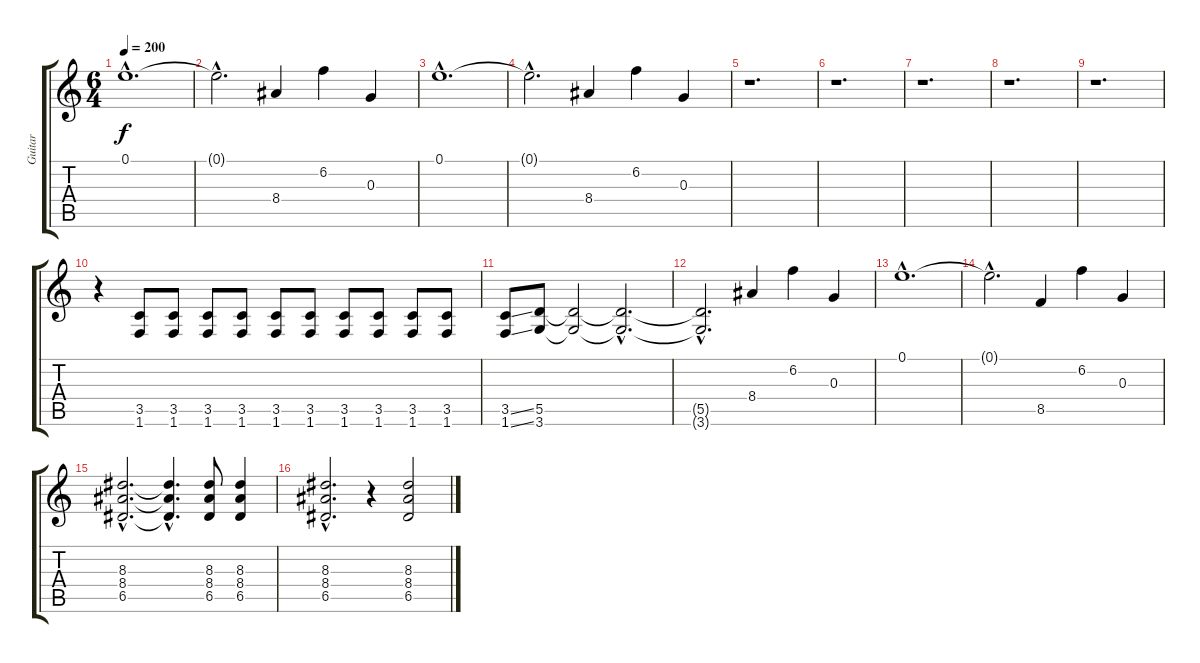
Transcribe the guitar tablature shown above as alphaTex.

\track ("Guitar" "Guitar") {instrument electricguitarclean}
\staff {score tabs}
\tuning (E4 B3 G3 D3 A2 E2) {hide}
\ts (6 4)
\tempo 200
\clef g2
\ks c
0.1{hac t}.1{d dy f} |
0.1{hac t}.2{d} 8.4.4 6.2.4 0.3.4 |
0.1{hac}.1{d} |
0.1{hac t}.2{d} 8.4.4 6.2.4 0.3.4 |
r.1{d} |
r.1{d} |
r.1{d} |
r.1{d} |
r.1{d} |
r.4 (3.5 1.6).8 (3.5 1.6).8 (3.5 1.6).8 (3.5 1.6).8 (3.5 1.6).8 (3.5 1.6).8 (3.5 1.6).8 (3.5 1.6).8 (3.5 1.6).8 (3.5 1.6).8 |
(3.5{ss} 1.6{ss}).8 (5.5 3.6).8 (5.5{t} 3.6{t}).2 (5.5{hac t} 3.6{hac t}).2{d} |
(5.5{hac t} 3.6{hac t}).2{d} 8.4.4 6.2.4 0.3.4 |
0.1{hac}.1{d} |
0.1{hac t}.2{d} 8.5.4 6.2.4 0.3.4 |
(8.3{hac} 8.4 6.5{hac}).2{d} (8.3{hac t} 8.4{hac t} 6.5{hac t}).4{d} (8.3 8.4 6.5).8 (8.3 8.4 6.5).4 |
(8.3 8.4{hac} 6.5{hac}).2{d} r.4 (8.3 8.4 6.5).2
